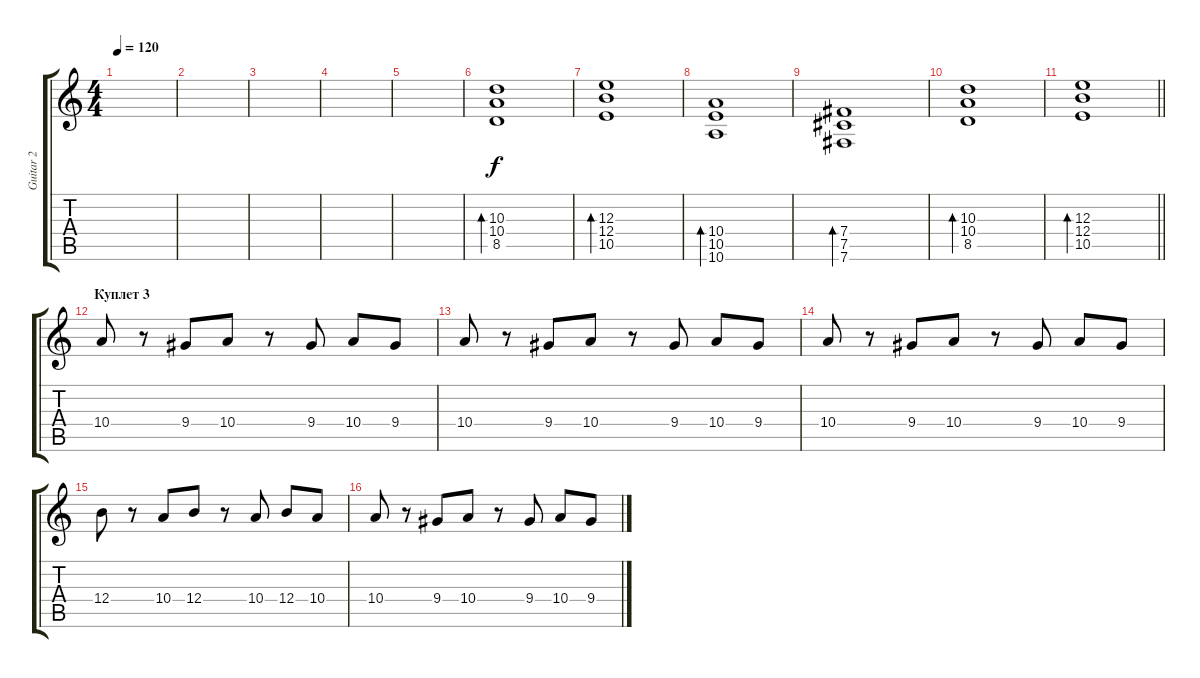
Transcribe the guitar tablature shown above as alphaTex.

\track ("Guitar 2" "Guitar 2") {instrument acousticguitarsteel}
\staff {score tabs}
\tuning (Db4 Ab3 E3 B2 Gb2 B1) {hide}
\ts (4 4)
\tempo 120
\clef g2
\ks c
|
|
|
|
|
(10.3 10.4 8.5).1{bd 240} |
(12.3 12.4 10.5).1{bd 240} |
(10.4 10.5 10.6).1{bd 240} |
(7.4 7.5 7.6).1{bd 240} |
(10.3 10.4 8.5).1{bd 240} |
\barLineRight lightlight
(12.3 12.4 10.5).1{bd 240} |
\section ("" "Куплет 3")
10.4.8 r.8 9.4.8 10.4.8 r.8 9.4.8 10.4.8 9.4.8 |
10.4.8 r.8 9.4.8 10.4.8 r.8 9.4.8 10.4.8 9.4.8 |
10.4.8 r.8 9.4.8 10.4.8 r.8 9.4.8 10.4.8 9.4.8 |
12.4.8 r.8 10.4.8 12.4.8 r.8 10.4.8 12.4.8 10.4.8 |
10.4.8 r.8 9.4.8 10.4.8 r.8 9.4.8 10.4.8 9.4.8
